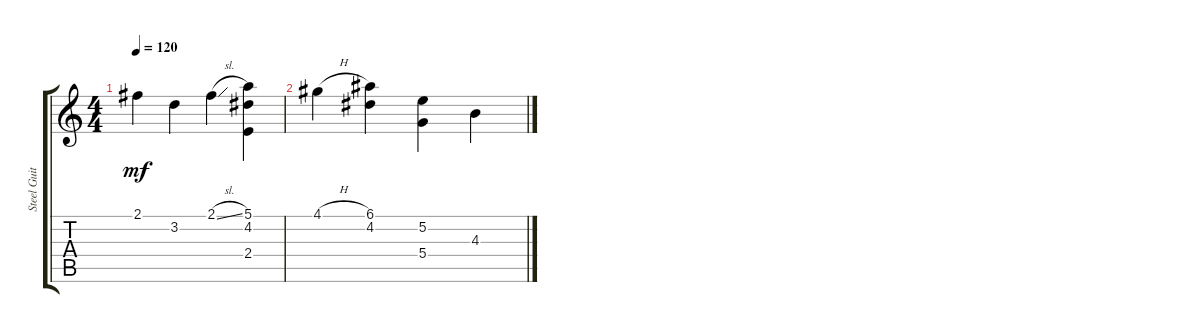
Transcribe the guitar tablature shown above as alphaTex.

\track ("Steel Guitar" "Steel Guit") {instrument acousticguitarsteel}
\staff {score tabs}
\tuning (E4 B3 G3 D3 A2 E2) {hide}
\ts (4 4)
\tempo 120
\clef g2
\ks c
2.1.4{dy mf instrument acousticguitarsteel} 3.2.4 2.1{sl}.4 (5.1 4.2 2.4).4 |
4.1{h}.4 (6.1 4.2).4 (5.2 5.4).4 4.3.4
